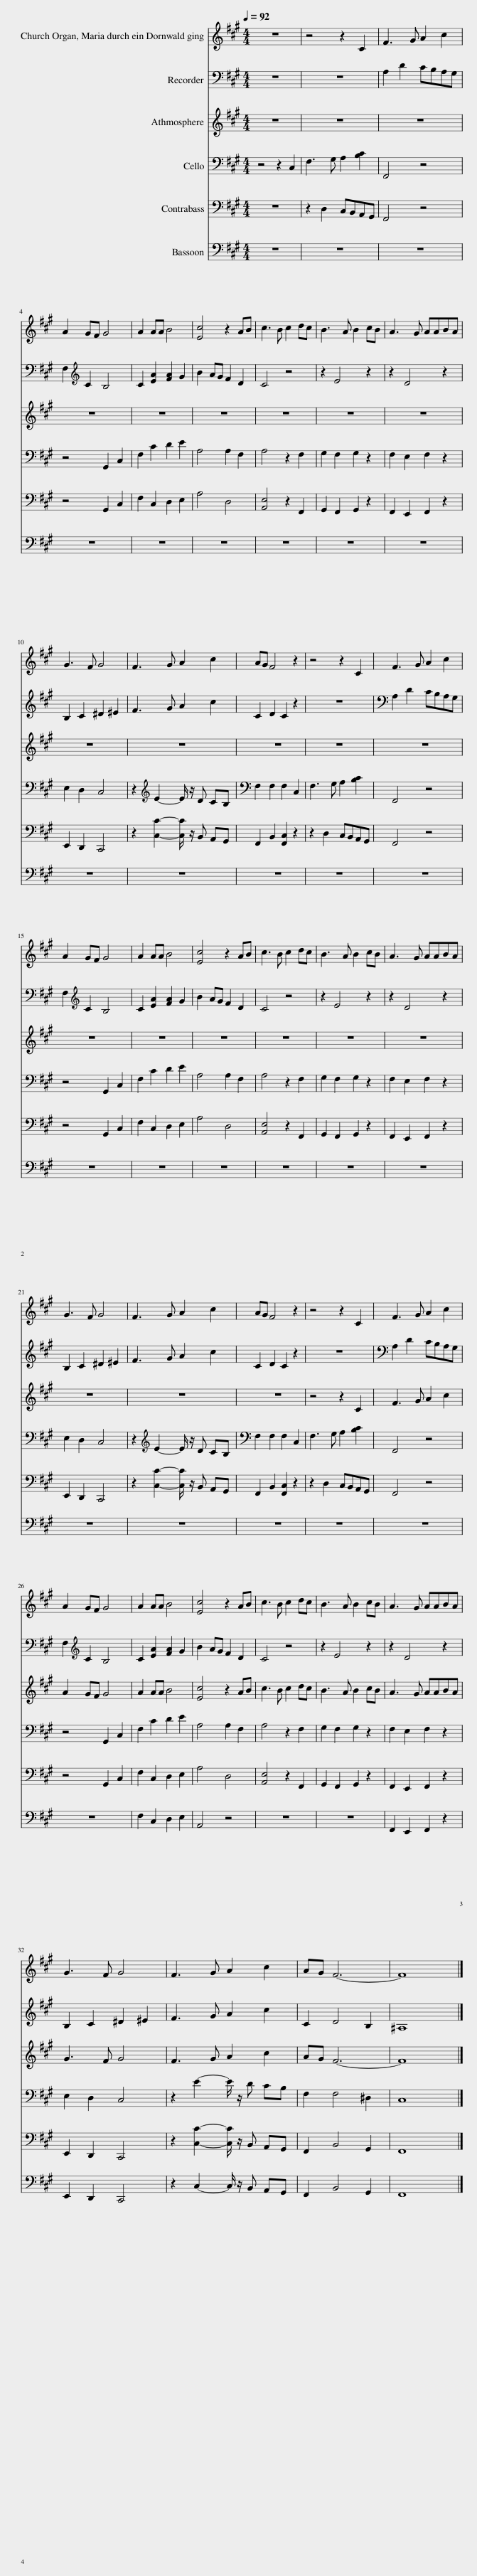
X:1
%%score 1 2 3 4 5 6
L:1/8
Q:1/4=92
M:4/4
I:linebreak $
K:A
V:1 treble
V:2 bass
V:3 treble
V:4 bass
V:5 bass
V:6 bass
V:1
 z8 | z4 z2 C2 | F3 G A2 c2 |$ A2 GF G4 | A2 AA B4 | %5
 [Ec]4 z2 AB | c3 B c2 dc | B3 A B2 cB | A3 G AABA |$ G3 F G4 | %10
 F3 G A2 c2 | AG F4 z2 | z4 z2 C2 | F3 G A2 c2 |$ A2 GF G4 | %15
 A2 AA B4 | [Ec]4 z2 AB | c3 B c2 dc | B3 A B2 cB | A3 G AABA |$ %20
 G3 F G4 | F3 G A2 c2 | AG F4 z2 | z4 z2 C2 | F3 G A2 c2 |$ %25
 A2 GF G4 | A2 AA B4 | [Ec]4 z2 AB | c3 B c2 dc | B3 A B2 cB | %30
 A3 G AABA |$ G3 F G4 | F3 G A2 c2 | AG F6- | F8 |] %35
V:2
 z8 | z8 | A,2 D2 CB,A,G, |$ F,2[K:treble] C2 B,4 | C2 [EA]2 [FA]2 G2 | %5
 B2 AG F2 D2 | C4 z4 | z2 E4 z2 | z2 D4 z2 |$ B,2 C2 ^D2 ^E2 | %10
 F3 G A2 c2 | C2 D2 C2 z2 | z8 | A,2 D2 CB,A,G, |$ F,2[K:treble] C2 B,4 | %15
 C2 [EA]2 [FA]2 G2 | B2 AG F2 D2 | C4 z4 | z2 E4 z2 | z2 D4 z2 |$ %20
 B,2 C2 ^D2 ^E2 | F3 G A2 c2 | C2 D2 C2 z2 | z8 | A,2 D2 CB,A,G, |$ %25
 F,2[K:treble] C2 B,4 | C2 [EA]2 [FA]2 G2 | B2 AG F2 D2 | C4 z4 | z2 E4 z2 | %30
 z2 D4 z2 |$ B,2 C2 ^D2 ^E2 | F3 G A2 c2 | C2 D4 B,2 | ^A,8 |] %35
V:3
 z8 | z8 | z8 |$ z8 | z8 | %5
 z8 | z8 | z8 | z8 |$ z8 | %10
 z8 | z8 | z8 | z8 |$ z8 | %15
 z8 | z8 | z8 | z8 | z8 |$ %20
 z8 | z8 | z8 | z4 z2 C2 | F3 G A2 c2 |$ %25
 A2 GF G4 | A2 AA B4 | [Ec]4 z2 AB | c3 B c2 dc | B3 A B2 cB | %30
 A3 G AABA |$ G3 F G4 | F3 G A2 c2 | AG F6- | F8 |] %35
V:4
 z4 z2 C,2 | F,3 G, A,2 [B,C]2 | F,,4 z4 |$ z4 G,,2 C,2 | F,2 C2 D2 E2 | %5
 A,4 A,2 F,2 | A,4 z2 F,2 | G,2 F,2 G,2 z2 | F,2 E,2 F,2 z2 |$ E,2 D,2 C,4 | %10
 z2[K:treble] E2- E/ z/ D CB, | F,2 F,2 F,2 C,2 | F,3 G, A,2 [B,C]2 | F,,4 z4 |$ z4 G,,2 C,2 | %15
 F,2 C2 D2 E2 | A,4 A,2 F,2 | A,4 z2 F,2 | G,2 F,2 G,2 z2 | F,2 E,2 F,2 z2 |$ %20
 E,2 D,2 C,4 | z2[K:treble] E2- E/ z/ D CB, | F,2 F,2 F,2 C,2 | F,3 G, A,2 [B,C]2 | F,,4 z4 |$ %25
 z4 G,,2 C,2 | F,2 C2 D2 E2 | A,4 A,2 F,2 | A,4 z2 F,2 | G,2 F,2 G,2 z2 | %30
 F,2 E,2 F,2 z2 |$ E,2 D,2 C,4 | z2 E2- E/ z/ D CB, | F,2 F,4 ^D,2 | C,8 |] %35
V:5
 z8 | z2 D,2 C,B,,A,,G,, | F,,4 z4 |$ z4 G,,2 C,2 | F,2 C,2 D,2 E,2 | %5
 A,4 D,4 | [A,,E,]4 z2 F,,2 | G,,2 F,,2 G,,2 z2 | F,,2 E,,2 F,,2 z2 |$ E,,2 D,,2 C,,4 | %10
 z2 [C,C]2- [C,C]/ z/ B,, A,,G,, | F,,2 B,,2 [F,,C,]2 z2 | z2 D,2 C,B,,A,,G,, | F,,4 z4 |$ z4 G,,2 C,2 | %15
 F,2 C,2 D,2 E,2 | A,4 D,4 | [A,,E,]4 z2 F,,2 | G,,2 F,,2 G,,2 z2 | F,,2 E,,2 F,,2 z2 |$ %20
 E,,2 D,,2 C,,4 | z2 [C,C]2- [C,C]/ z/ B,, A,,G,, | F,,2 B,,2 [F,,C,]2 z2 | z2 D,2 C,B,,A,,G,, | F,,4 z4 |$ %25
 z4 G,,2 C,2 | F,2 C,2 D,2 E,2 | A,4 D,4 | [A,,E,]4 z2 F,,2 | G,,2 F,,2 G,,2 z2 | %30
 F,,2 E,,2 F,,2 z2 |$ E,,2 D,,2 C,,4 | z2 [C,C]2- [C,C]/ z/ B,, A,,G,, | F,,2 B,,4 G,,2 | F,,8 |] %35
V:6
 z8 | z8 | z8 |$ z8 | z8 | %5
 z8 | z8 | z8 | z8 |$ z8 | %10
 z8 | z8 | z8 | z8 |$ z8 | %15
 z8 | z8 | z8 | z8 | z8 |$ %20
 z8 | z8 | z8 | z8 | z8 |$ %25
 z8 | F,2 C,2 D,2 E,2 | A,,4 z4 | z8 | z8 | %30
 F,,2 E,,2 F,,2 z2 |$ E,,2 D,,2 C,,4 | z2 C,2- C,/ z/ B,, A,,G,, | F,,2 B,,4 G,,2 | F,,8 |] %35
